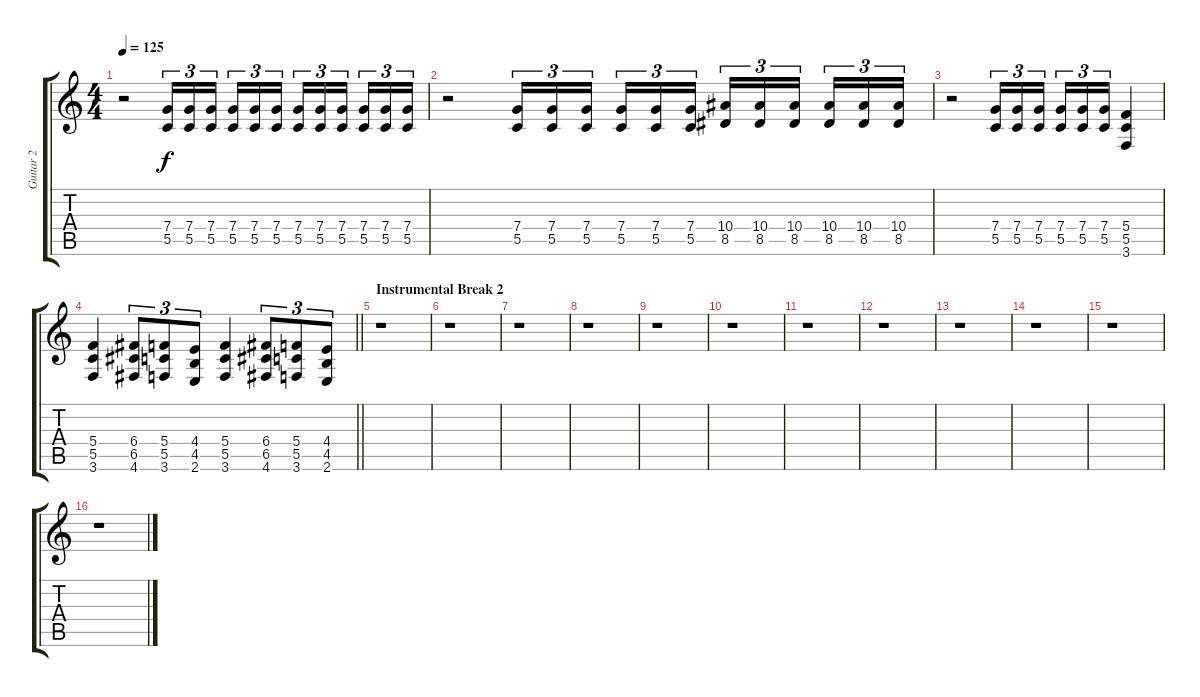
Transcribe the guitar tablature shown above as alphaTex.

\track ("Guitar 2" "Guitar 2") {instrument distortionguitar}
\staff {score tabs}
\tuning (D4 A3 F3 C3 G2 D2) {hide}
\ts (4 4)
\tempo 125
\clef g2
\ks c
r.2{dy f} (7.4 5.5).16{tu (3 2)} (7.4 5.5).16{tu (3 2)} (7.4 5.5).16{tu (3 2) beam splitsecondary} (7.4 5.5).16{tu (3 2)} (7.4 5.5).16{tu (3 2)} (7.4 5.5).16{tu (3 2)} (7.4 5.5).16{tu (3 2)} (7.4 5.5).16{tu (3 2)} (7.4 5.5).16{tu (3 2) beam splitsecondary} (7.4 5.5).16{tu (3 2)} (7.4 5.5).16{tu (3 2)} (7.4 5.5).16{tu (3 2)} |
r.2 (7.4 5.5).16{tu (3 2)} (7.4 5.5).16{tu (3 2)} (7.4 5.5).16{tu (3 2) beam splitsecondary} (7.4 5.5).16{tu (3 2)} (7.4 5.5).16{tu (3 2)} (7.4 5.5).16{tu (3 2)} (10.4 8.5).16{tu (3 2)} (10.4 8.5).16{tu (3 2)} (10.4 8.5).16{tu (3 2) beam splitsecondary} (10.4 8.5).16{tu (3 2)} (10.4 8.5).16{tu (3 2)} (10.4 8.5).16{tu (3 2)} |
r.2 (7.4 5.5).16{tu (3 2)} (7.4 5.5).16{tu (3 2)} (7.4 5.5).16{tu (3 2) beam splitsecondary} (7.4 5.5).16{tu (3 2)} (7.4 5.5).16{tu (3 2)} (7.4 5.5).16{tu (3 2)} (5.4 5.5 3.6).4 |
\barLineRight lightlight
(5.4 5.5 3.6).4 (6.4 6.5 4.6).8{tu (3 2)} (5.4 5.5 3.6).8{tu (3 2)} (4.4 4.5 2.6).8{tu (3 2)} (5.4 5.5 3.6).4 (6.4 6.5 4.6).8{tu (3 2)} (5.4 5.5 3.6).8{tu (3 2)} (4.4 4.5 2.6).8{tu (3 2)} |
\section ("" "Instrumental Break 2")
r.1 |
r.1 |
r.1 |
r.1 |
r.1 |
r.1 |
r.1 |
r.1 |
r.1 |
r.1 |
r.1 |
r.1
